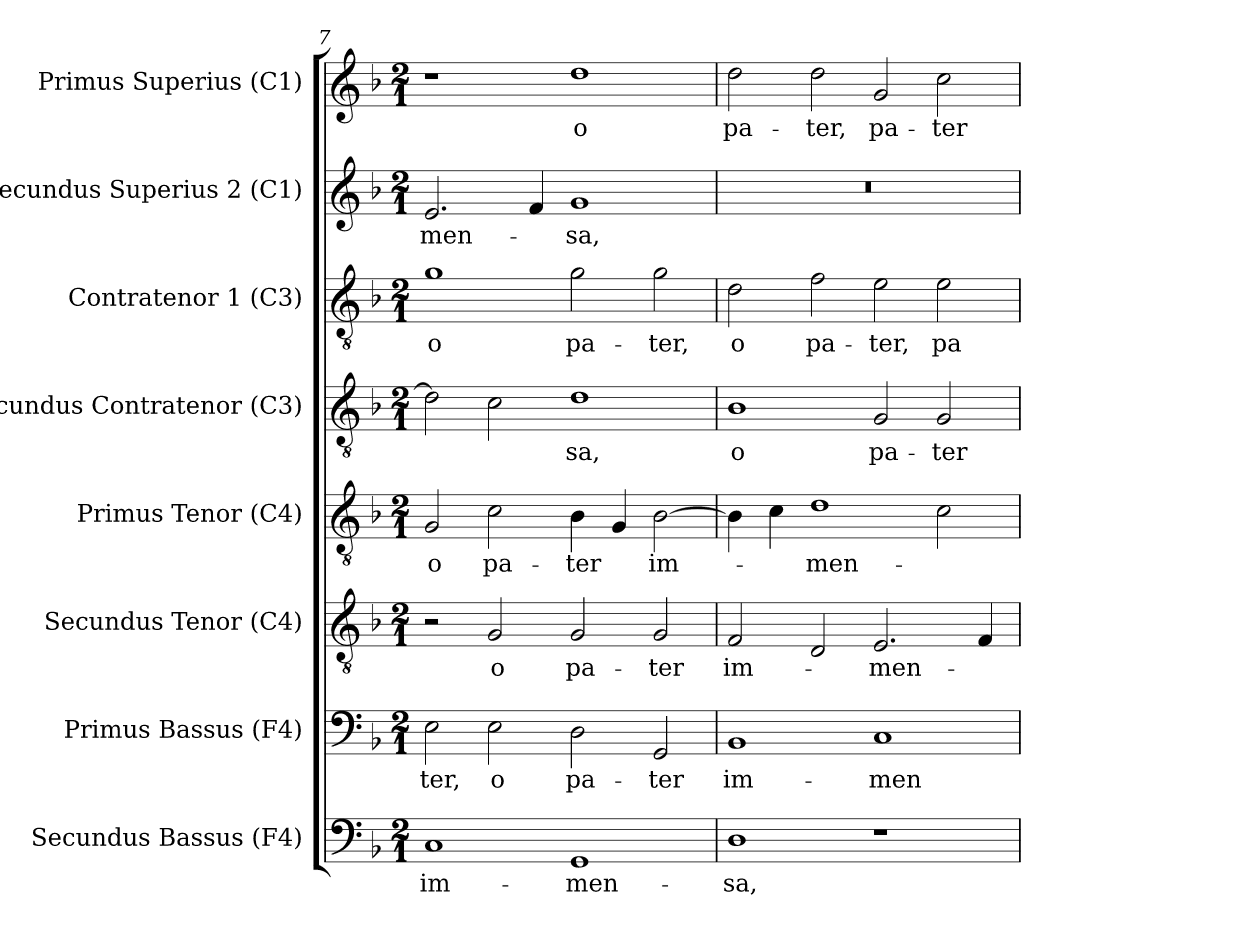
**kern	**text	**kern	**text	**kern	**text	**kern	**text	**kern	**text	**kern	**text	**kern	**text	**kern	**text
*part8	*part8	*part7	*part7	*part6	*part6	*part5	*part5	*part4	*part4	*part3	*part3	*part2	*part2	*part1	*part1
*staff8	*staff8	*staff7	*staff7	*staff6	*staff6	*staff5	*staff5	*staff4	*staff4	*staff3	*staff3	*staff2	*staff2	*staff1	*staff1
*I"Secundus Bassus (F4)	*	*I"Primus Bassus (F4)	*	*I"Secundus Tenor (C4)	*	*I"Primus Tenor (C4)	*	*I"Secundus  Contratenor (C3)	*	*I"Contratenor 1 (C3)	*	*I"Secundus Superius 2 (C1)	*	*I"Primus Superius (C1)	*
*I'B2	*	*I'B1	*	*I'T2	*	*I'T1	*	*I'A2	*	*I'A1	*	*I'C2	*	*I'C1	*
*clefF4	*	*clefF4	*	*clefGv2	*	*clefGv2	*	*clefGv2	*	*clefGv2	*	*clefG2	*	*clefG2	*
*	*	*	*	*	*	*ITrd7c12	*	*	*	*	*	*	*	*	*
*k[b-]	*	*k[b-]	*	*k[b-]	*	*k[b-]	*	*k[b-]	*	*k[b-]	*	*k[b-]	*	*k[b-]	*
*F:	*	*F:	*	*F:	*	*F:	*	*F:	*	*F:	*	*F:	*	*F:	*
*M2/1	*	*M2/1	*	*M2/1	*	*M2/1	*	*M2/1	*	*M2/1	*	*M2/1	*	*M2/1	*
=7	=7	=7	=7	=7	=7	=7	=7	=7	=7	=7	=7	=7	=7	=7	=7
!	!LO:LY:b:color=#000000	!	!	!	!	!	!	!	!	!	!	!	!	!	!
!	!	!	!LO:LY:b:color=#000000	!	!	!	!	!	!	!	!	!	!	!	!
!	!	!	!	!	!	!	!LO:LY:b:color=#000000	!	!	!	!	!	!	!	!
!	!	!	!	!	!	!	!	!	!	!	!LO:LY:b:color=#000000	!	!	!	!
!	!	!	!	!	!	!	!	!	!	!	!	!	!LO:LY:b:color=#000000	!	!
1Ci	im-	2Ei\	-ter,	2r	.	2GGi/	o	2di\]	.	1gi	o	2.ei/	-men-	1r	.
!	!	!	!LO:LY:b:color=#000000	!	!	!	!	!	!	!	!	!	!	!	!
!	!	!	!	!	!LO:LY:b:color=#000000	!	!	!	!	!	!	!	!	!	!
!	!	!	!	!	!	!	!LO:LY:b:color=#000000	!	!	!	!	!	!	!	!
.	.	2Ei\	o	2Gi/	o	2Ci\	pa-	2ci\	.	.	.	.	.	.	.
.	.	.	.	.	.	.	.	.	.	.	.	4fi/	.	.	.
!	!LO:LY:b:color=#000000	!	!	!	!	!	!	!	!	!	!	!	!	!	!
!	!	!	!LO:LY:b:color=#000000	!	!	!	!	!	!	!	!	!	!	!	!
!	!	!	!	!	!LO:LY:b:color=#000000	!	!	!	!	!	!	!	!	!	!
!	!	!	!	!	!	!	!LO:LY:b:color=#000000	!	!	!	!	!	!	!	!
!	!	!	!	!	!	!	!	!	!LO:LY:b:color=#000000	!	!	!	!	!	!
!	!	!	!	!	!	!	!	!	!	!	!LO:LY:b:color=#000000	!	!	!	!
!	!	!	!	!	!	!	!	!	!	!	!	!	!LO:LY:b:color=#000000	!	!
!	!	!	!	!	!	!	!	!	!	!	!	!	!	!	!LO:LY:b:color=#000000
1GGi	-men-	2Di\	pa-	2Gi/	pa-	4BB-i\	-ter	1di	-sa,	2gi\	pa-	1gi	-sa,	1ddi	o
.	.	.	.	.	.	4GGi/	.	.	.	.	.	.	.	.	.
!	!	!	!LO:LY:b:color=#000000	!	!	!	!	!	!	!	!	!	!	!	!
!	!	!	!	!	!LO:LY:b:color=#000000	!	!	!	!	!	!	!	!	!	!
!	!	!	!	!	!	!	!LO:LY:b:color=#000000	!	!	!	!	!	!	!	!
!	!	!	!	!	!	!	!	!	!	!	!LO:LY:b:color=#000000	!	!	!	!
.	.	2GGi/	-ter	2Gi/	-ter	[2BB-i\	im-	.	.	2gi\	-ter,	.	.	.	.
=8	=8	=8	=8	=8	=8	=8	=8	=8	=8	=8	=8	=8	=8	=8	=8
!	!LO:LY:b:color=#000000	!	!	!	!	!	!	!	!	!	!	!	!	!	!
!	!	!	!LO:LY:b:color=#000000	!	!	!	!	!	!	!	!	!	!	!	!
!	!	!	!	!	!LO:LY:b:color=#000000	!	!	!	!	!	!	!	!	!	!
!	!	!	!	!	!	!	!	!	!LO:LY:b:color=#000000	!	!	!	!	!	!
!	!	!	!	!	!	!	!	!	!	!	!LO:LY:b:color=#000000	!LO:N:vis=1	!	!	!
!	!	!	!	!	!	!	!	!	!	!	!	!	!	!	!LO:LY:b:color=#000000
1Di	-sa,	1BB-i	im-	2Fi/	im-	4BB-i\]	.	1B-i	o	2di\	o	0r	.	2ddi\	pa-
.	.	.	.	.	.	4Ci\	.	.	.	.	.	.	.	.	.
!	!	!	!	!	!	!	!LO:LY:b:color=#000000	!	!	!	!	!	!	!	!
!	!	!	!	!	!	!	!	!	!	!	!LO:LY:b:color=#000000	!	!	!	!
!	!	!	!	!	!	!	!	!	!	!	!	!	!	!	!LO:LY:b:color=#000000
.	.	.	.	2Di/	.	1Di	-men-	.	.	2fi\	pa-	.	.	2ddi\	-ter,
!	!	!	!LO:LY:b:color=#000000	!	!	!	!	!	!	!	!	!	!	!	!
!	!	!	!	!	!LO:LY:b:color=#000000	!	!	!	!	!	!	!	!	!	!
!	!	!	!	!	!	!	!	!	!LO:LY:b:color=#000000	!	!	!	!	!	!
!	!	!	!	!	!	!	!	!	!	!	!LO:LY:b:color=#000000	!	!	!	!
!	!	!	!	!	!	!	!	!	!	!	!	!	!	!	!LO:LY:b:color=#000000
1r	.	1Ci	-men-	2.Ei/	-men-	.	.	2Gi/	pa-	2ei\	-ter,	.	.	2gi/	pa-
!	!	!	!	!	!	!	!	!	!LO:LY:b:color=#000000	!	!	!	!	!	!
!	!	!	!	!	!	!	!	!	!	!	!LO:LY:b:color=#000000	!	!	!	!
!	!	!	!	!	!	!	!	!	!	!	!	!	!	!	!LO:LY:b:color=#000000
.	.	.	.	.	.	2Ci\	.	2Gi/	-ter	2ei\	pa-	.	.	2cci\	-ter
.	.	.	.	4Fi/	.	.	.	.	.	.	.	.	.	.	.
=	=	=	=	=	=	=	=	=	=	=	=	=	=	=	=
*-	*-	*-	*-	*-	*-	*-	*-	*-	*-	*-	*-	*-	*-	*-	*-
